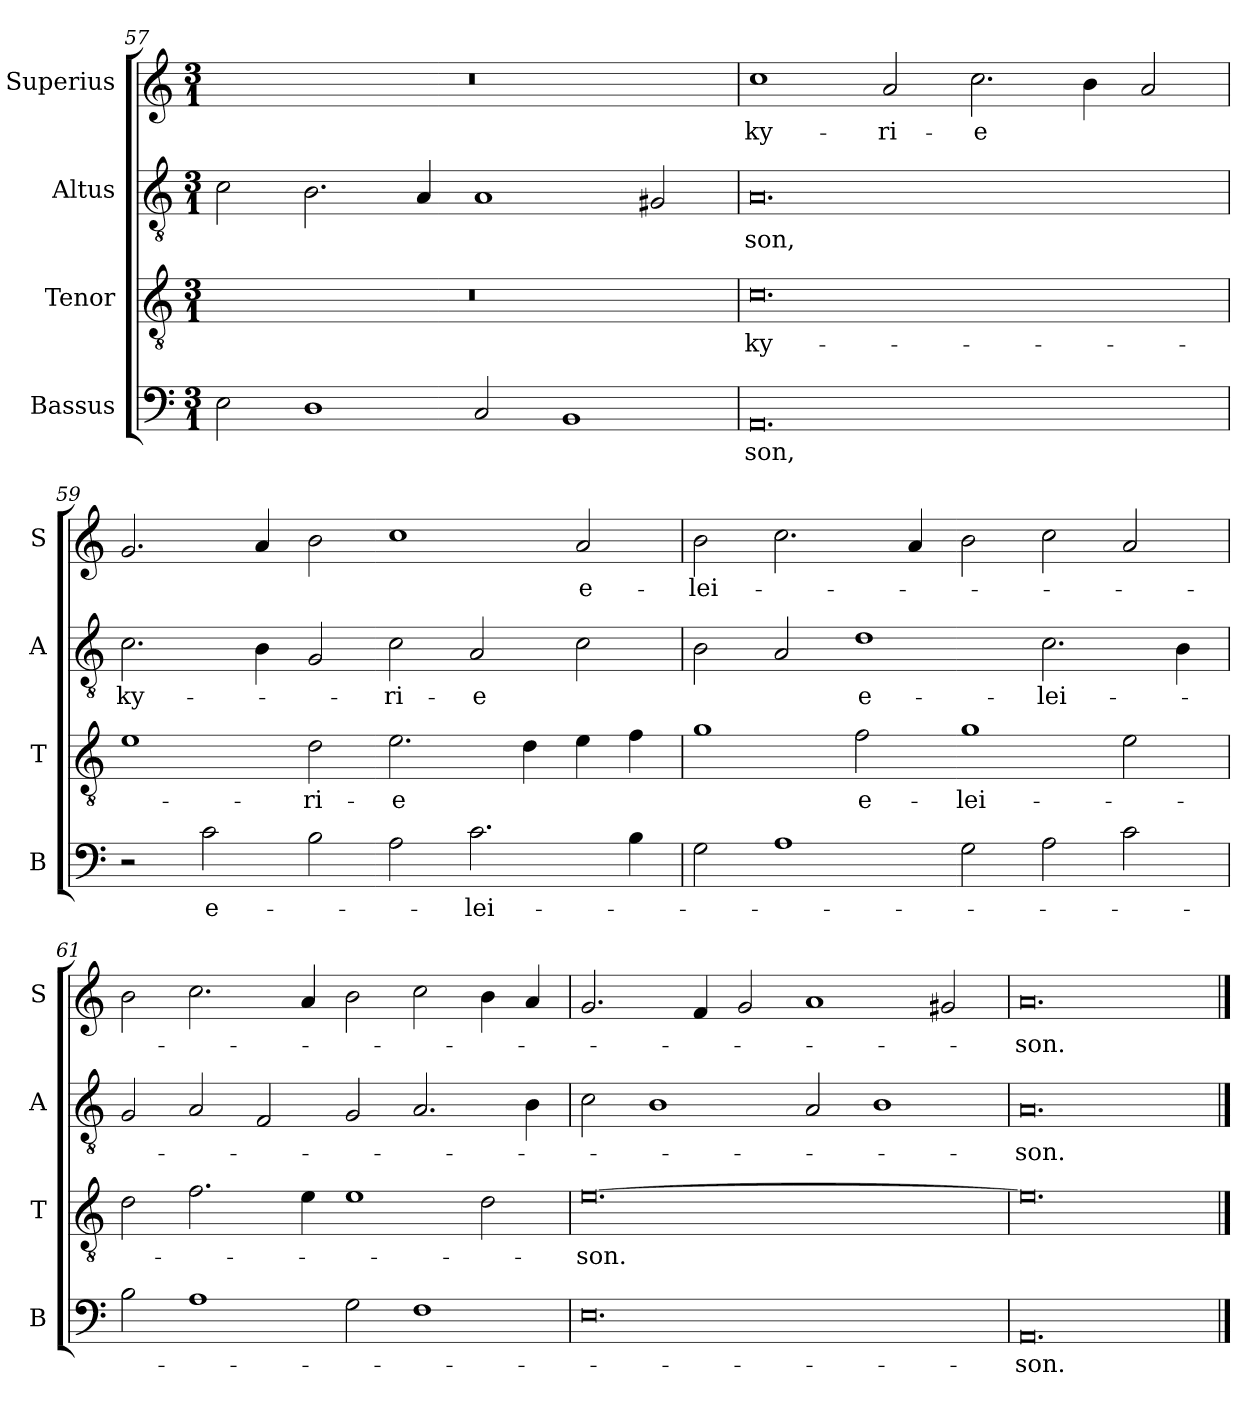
**kern	**text	**kern	**text	**kern	**text	**kern	**text
*part4	*part4	*part3	*part3	*part2	*part2	*part1	*part1
*staff4	*staff4	*staff3	*staff3	*staff2	*staff2	*staff1	*staff1
*I"Bassus	*	*I"Tenor	*	*I"Altus	*	*I"Superius	*
*I'B	*	*I'T	*	*I'A	*	*I'S	*
*clefF4	*	*clefGv2	*	*clefGv2	*	*clefG2	*
*k[]	*	*k[]	*	*k[]	*	*k[]	*
*M3/1	*	*M3/1	*	*M3/1	*	*M3/1	*
=57	=57	=57	=57	=57	=57	=57	=57
2E\	.	0.r	.	2c\	.	0.r	.
1D	.	.	.	2.B\	.	.	.
.	.	.	.	4A/	.	.	.
2C/	.	.	.	1A	.	.	.
1BB	.	.	.	.	.	.	.
.	.	.	.	2G#X/	.	.	.
=58	=58	=58	=58	=58	=58	=58	=58
0.AA	-son,	0.c	ky-	0.A	-son,	1cc	ky-
.	.	.	.	.	.	2a/	-ri-
.	.	.	.	.	.	2.cc\	-e
.	.	.	.	.	.	4b\	.
.	.	.	.	.	.	2a/	.
=59	=59	=59	=59	=59	=59	=59	=59
2r	.	1e	.	2.c\	ky-	2.g/	.
2c\	e-	.	.	.	.	.	.
.	.	.	.	4B\	.	4a/	.
2B\	.	2d\	-ri-	2G/	.	2b\	.
2A\	.	2.e\	-e	2c\	-ri-	1cc	.
2.c\	-lei-	.	.	2A/	-e	.	.
.	.	4d\	.	.	.	.	.
.	.	4e\	.	2c\	.	2a/	e-
4B\	.	4f\	.	.	.	.	.
=60	=60	=60	=60	=60	=60	=60	=60
2G\	.	1g	.	2B\	.	2b\	-lei-
1A	.	.	.	2A/	.	2.cc\	.
.	.	2f\	e-	1d	e-	.	.
.	.	.	.	.	.	4a/	.
2G\	.	1g	-lei-	.	.	2b\	.
2A\	.	.	.	2.c\	-lei-	2cc\	.
2c\	.	2e\	.	.	.	2a/	.
.	.	.	.	4B\	.	.	.
=61	=61	=61	=61	=61	=61	=61	=61
2B\	.	2d\	.	2G/	.	2b\	.
1A	.	2.f\	.	2A/	.	2.cc\	.
.	.	.	.	2F/	.	.	.
.	.	4e\	.	.	.	4a/	.
2G\	.	1e	.	2G/	.	2b\	.
1F	.	.	.	2.A/	.	2cc\	.
.	.	2d\	.	.	.	4b\	.
.	.	.	.	4B\	.	4a/	.
=62	=62	=62	=62	=62	=62	=62	=62
0.E	.	[0.e	-son.	2c\	.	2.g/	.
.	.	.	.	1B	.	.	.
.	.	.	.	.	.	4f/	.
.	.	.	.	.	.	2g/	.
.	.	.	.	2A/	.	1a	.
.	.	.	.	1B	.	.	.
.	.	.	.	.	.	2g#X/	.
=63	=63	=63	=63	=63	=63	=63	=63
0.AA	-son.	0.e]	.	0.A	-son.	0.a	-son.
==	==	==	==	==	==	==	==
*-	*-	*-	*-	*-	*-	*-	*-
